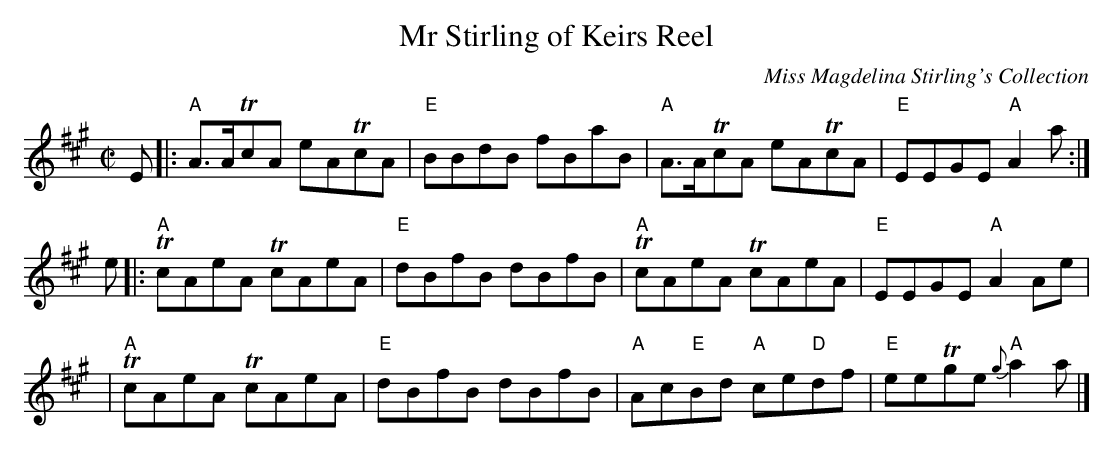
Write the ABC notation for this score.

X:1
T: Mr Stirling of Keirs Reel
M:C|
L:1/8
C: Miss Magdelina Stirling's Collection
K:A
E[|:"A" A>ATcA eATcA |"E"BBdB fBaB | "A" A>ATcA eATcA |"E"EEGE "A"A2 a :|]
e[|:"A"TcAeA TcAeA |"E" dBfB dBfB|"A" TcAeA TcAeA|"E"EEGE "A"A2 Ae |
|"A"TcAeA TcAeA |"E" dBfB dBfB|"A"Ac"E"Bd "A"ce"D"df | "E"eeTge {g}"A"a2a |]
